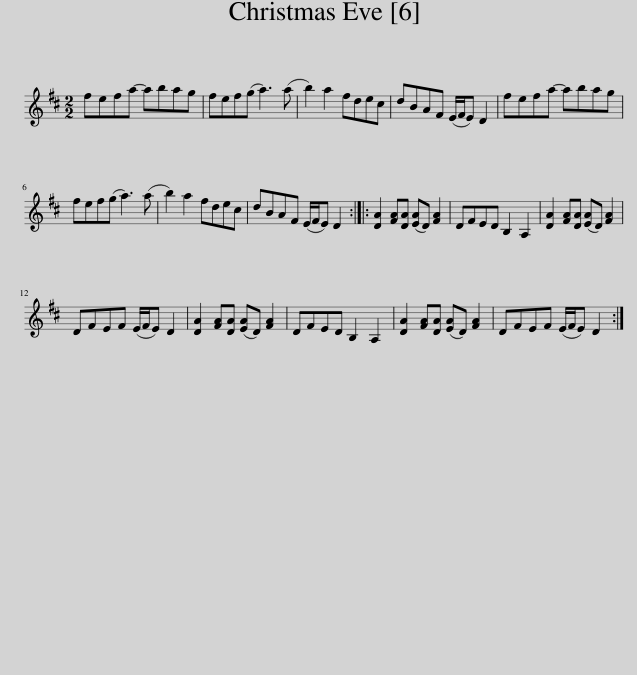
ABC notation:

X:1
L:1/8
M:2/2
I:linebreak $
K:D
V:1 treble
V:1
 fefa- abag | fef(g a3) (a | b2) a2 fdec | dBAF (E/F/E) D2 | fefa- abag |$ %5
 fef(g a3) (a | b2) a2 fdec | dBAF (E/F/E) D2 :: [DA]2 [FA][DA] ([EA]D) [FA]2 | DFED B,2 A,2 | %10
 [DA]2 [FA][DA] ([EA]D) [FA]2 |$ DFEF (E/F/E) D2 | [DA]2 [FA][DA] ([EA]D) [FA]2 | DFED B,2 A,2 | [DA]2 [FA][DA] ([EA]D) [FA]2 | %15
 DFEF (E/F/E) D2 :| %16
